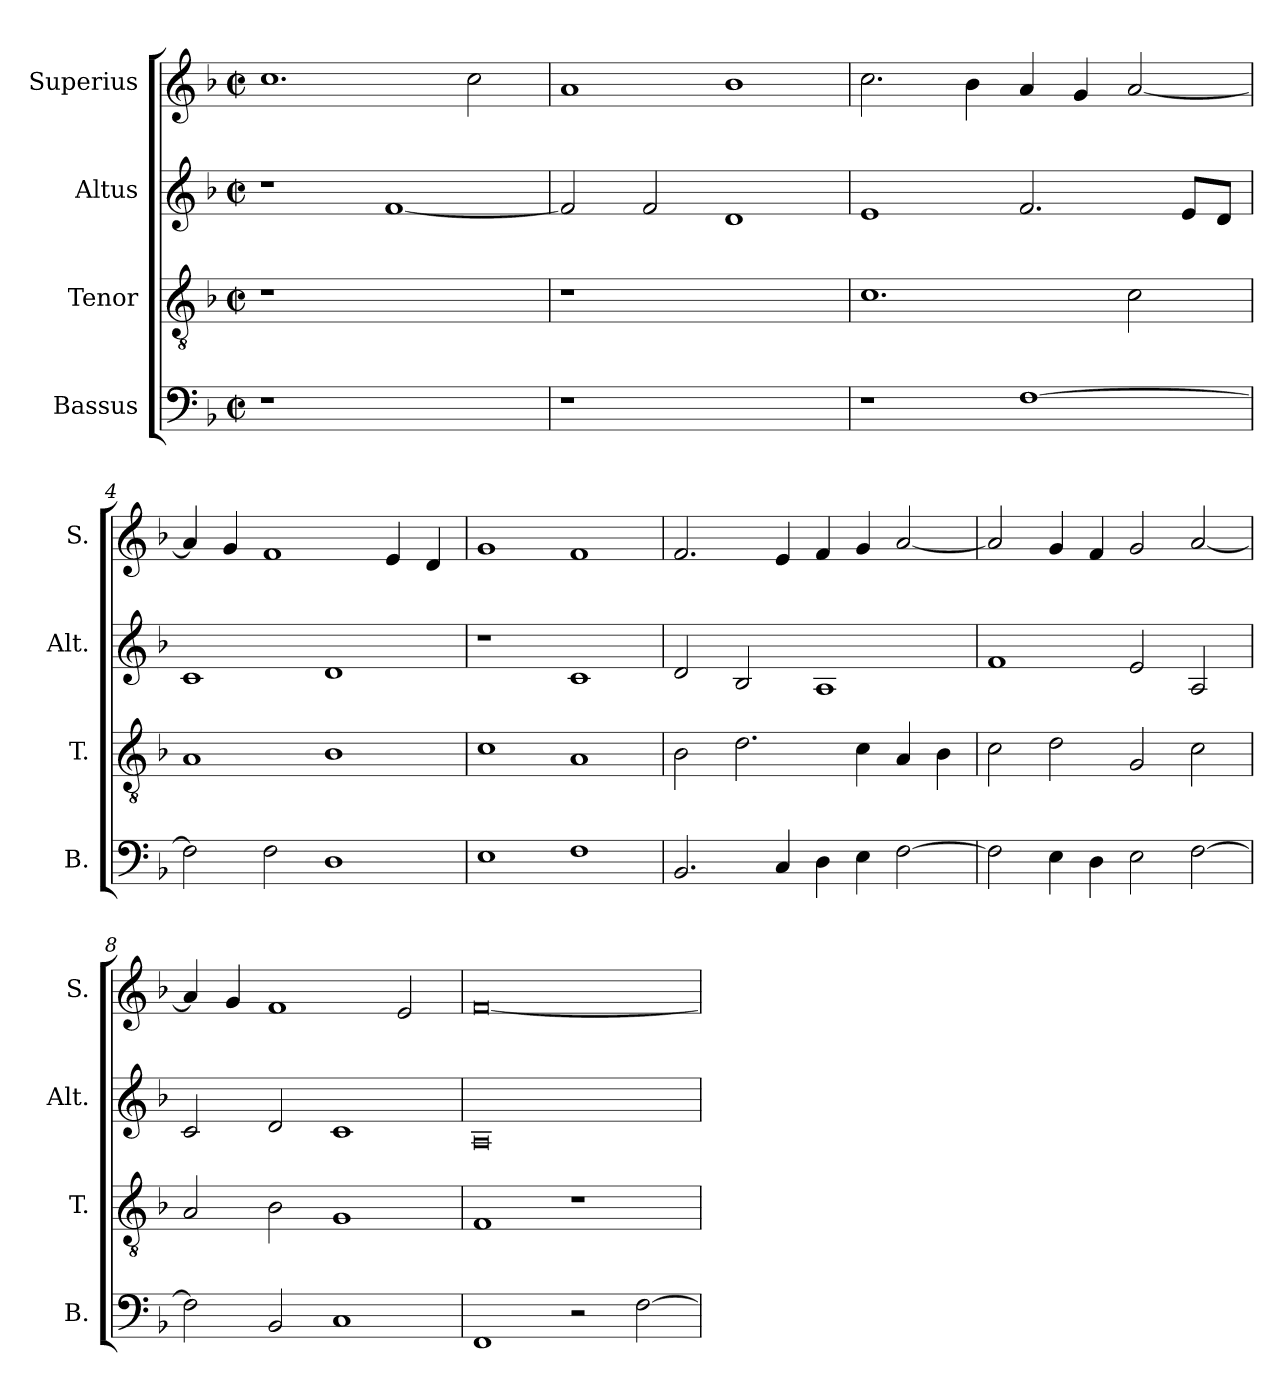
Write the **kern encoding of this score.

**kern	**kern	**kern	**kern
*part4	*part3	*part2	*part1
*staff4	*staff3	*staff2	*staff1
*I"Bassus	*I"Tenor	*I"Altus	*I"Superius
*I'B.	*I'T.	*I'Alt.	*I'S.
!!LO:PB:g=z
*clefF4	*clefGv2	*clefG2	*clefG2
*	*ITrd7c12	*	*
*k[b-]	*k[b-]	*k[b-]	*k[b-]
*F:	*F:	*F:	*F:
*M2/2	*M2/2	*M2/2	*M2/2
*met(c|)	*met(c|)	*met(c|)	*met(c|)
=1	=1	=1	=1
!LO:N:vis=1	!LO:N:vis=1	!	!
1r	1r	1r	1.cci
1ryy	1ryy	[<1fi	.
.	.	.	2cci\
=2	=2	=2	=2
!LO:N:vis=1	!LO:N:vis=1	!	!
1r	1r	2fi/]	1ai
.	.	2fi/	.
1ryy	1ryy	1di	1b-i
=3	=3	=3	=3
1r	1.Ci	1ei	2.cci\
.	.	.	4b-i\
[>1Fi	.	2.fi/	4ai/
.	.	.	4gi/
.	2Ci\	.	[<2ai/
.	.	8ei/L	.
.	.	8di/J	.
=4	=4	=4	=4
2Fi\]	1AAi	1ci	4ai/]
.	.	.	4gi/
2Fi\	.	.	1fi
1Di	1BB-i	1di	.
.	.	.	4ei/
.	.	.	4di/
=5	=5	=5	=5
1Ei	1Ci	1r	1gi
1Fi	1AAi	1ci	1fi
!!LO:LB:g=z
=6	=6	=6	=6
2.BB-i/	2BB-i\	2di/	2.fi/
.	2.Di\	2B-i/	.
4Ci/	.	.	4ei/
4Di\	.	1Ai	4fi/
4Ei\	4Ci\	.	4gi/
[>2Fi\	4AAi/	.	[<2ai/
.	4BB-i\	.	.
=7	=7	=7	=7
2Fi\]	2Ci\	1fi	2ai/]
4Ei\	2Di\	.	4gi/
4Di\	.	.	4fi/
2Ei\	2GGi/	2ei/	2gi/
[>2Fi\	2Ci\	2Ai/	[<2ai/
=8	=8	=8	=8
2Fi\]	2AAi/	2ci/	4ai/]
.	.	.	4gi/
2BB-i/	2BB-i\	2di/	1fi
1Ci	1GGi	1ci	.
.	.	.	2ei/
=9	=9	=9	=9
1FFi	1FFi	0Ai	[<0fi
2r	1r	.	.
[>2Fi\	.	.	.
=	=	=	=
*-	*-	*-	*-
